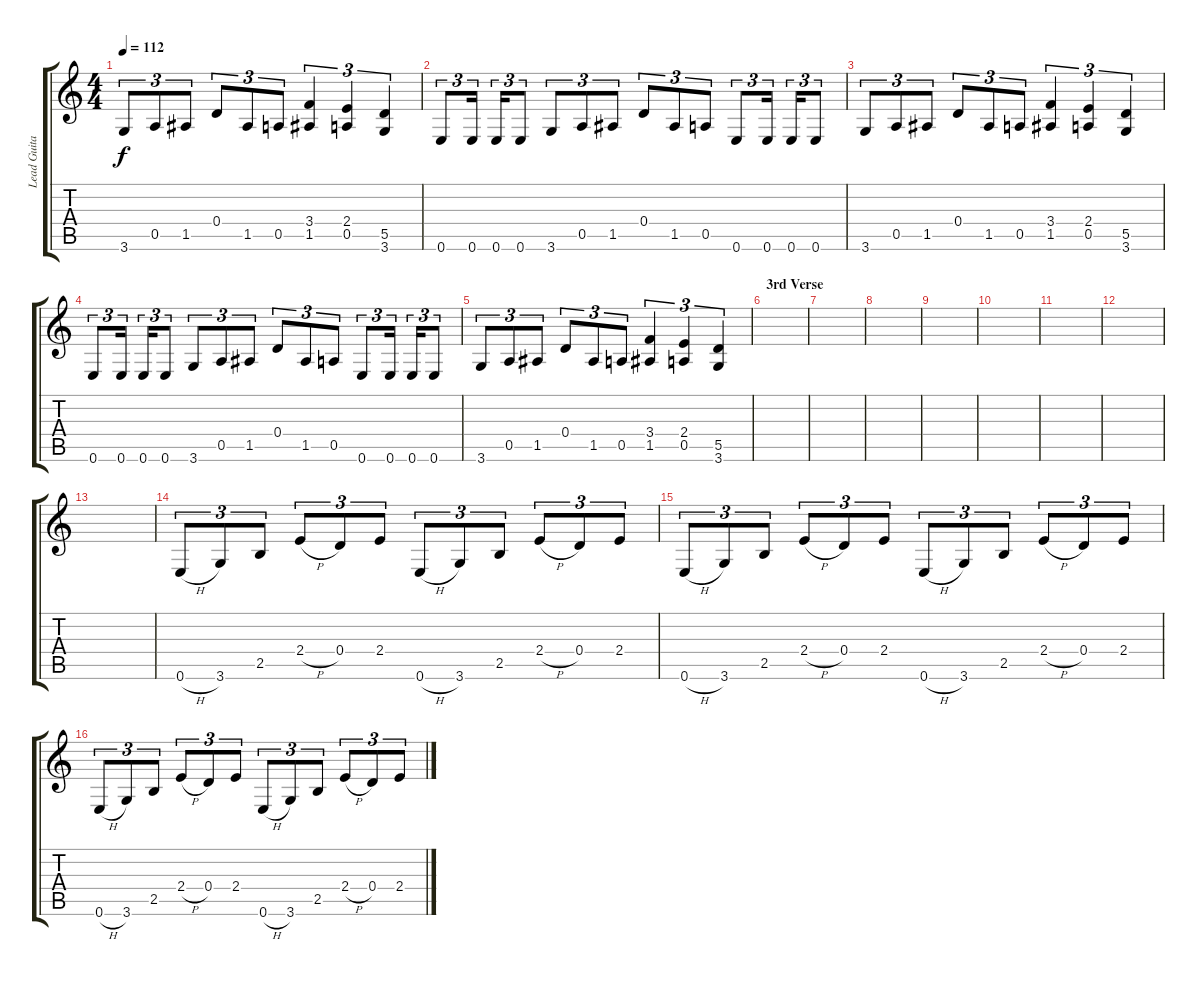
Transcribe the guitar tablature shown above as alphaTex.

\track ("Lead Guitar I (Dave Mustaine)" "Lead Guita") {instrument distortionguitar}
\staff {score tabs}
\tuning (E4 B3 G3 D3 A2 E2) {hide}
\ts (4 4)
\tempo 112
\clef g2
\ks c
3.6.8{tu (3 2) dy f} 0.5.8{tu (3 2)} 1.5.8{tu (3 2)} 0.4.8{tu (3 2)} 1.5.8{tu (3 2)} 0.5.8{tu (3 2)} (3.4 1.5).4{tu (3 2)} (2.4 0.5).4{tu (3 2)} (5.5 3.6).4{tu (3 2)} |
0.6.8{tu (3 2)} 0.6.16{tu (3 2)} 0.6.16{tu (3 2)} 0.6.8{tu (3 2)} 3.6.8{tu (3 2)} 0.5.8{tu (3 2)} 1.5.8{tu (3 2)} 0.4.8{tu (3 2)} 1.5.8{tu (3 2)} 0.5.8{tu (3 2)} 0.6.8{tu (3 2)} 0.6.16{tu (3 2)} 0.6.16{tu (3 2)} 0.6.8{tu (3 2)} |
3.6.8{tu (3 2)} 0.5.8{tu (3 2)} 1.5.8{tu (3 2)} 0.4.8{tu (3 2)} 1.5.8{tu (3 2)} 0.5.8{tu (3 2)} (3.4 1.5).4{tu (3 2)} (2.4 0.5).4{tu (3 2)} (5.5 3.6).4{tu (3 2)} |
0.6.8{tu (3 2)} 0.6.16{tu (3 2)} 0.6.16{tu (3 2)} 0.6.8{tu (3 2)} 3.6.8{tu (3 2)} 0.5.8{tu (3 2)} 1.5.8{tu (3 2)} 0.4.8{tu (3 2)} 1.5.8{tu (3 2)} 0.5.8{tu (3 2)} 0.6.8{tu (3 2)} 0.6.16{tu (3 2)} 0.6.16{tu (3 2)} 0.6.8{tu (3 2)} |
3.6.8{tu (3 2)} 0.5.8{tu (3 2)} 1.5.8{tu (3 2)} 0.4.8{tu (3 2)} 1.5.8{tu (3 2)} 0.5.8{tu (3 2)} (3.4 1.5).4{tu (3 2)} (2.4 0.5).4{tu (3 2)} (5.5 3.6).4{tu (3 2)} |
\section ("" "3rd Verse")
|
|
|
|
|
|
|
|
0.6{h}.8{tu (3 2)} 3.6.8{tu (3 2)} 2.5.8{tu (3 2)} 2.4{h}.8{tu (3 2)} 0.4.8{tu (3 2)} 2.4.8{tu (3 2)} 0.6{h}.8{tu (3 2)} 3.6.8{tu (3 2)} 2.5.8{tu (3 2)} 2.4{h}.8{tu (3 2)} 0.4.8{tu (3 2)} 2.4.8{tu (3 2)} |
0.6{h}.8{tu (3 2)} 3.6.8{tu (3 2)} 2.5.8{tu (3 2)} 2.4{h}.8{tu (3 2)} 0.4.8{tu (3 2)} 2.4.8{tu (3 2)} 0.6{h}.8{tu (3 2)} 3.6.8{tu (3 2)} 2.5.8{tu (3 2)} 2.4{h}.8{tu (3 2)} 0.4.8{tu (3 2)} 2.4.8{tu (3 2)} |
0.6{h}.8{tu (3 2)} 3.6.8{tu (3 2)} 2.5.8{tu (3 2)} 2.4{h}.8{tu (3 2)} 0.4.8{tu (3 2)} 2.4.8{tu (3 2)} 0.6{h}.8{tu (3 2)} 3.6.8{tu (3 2)} 2.5.8{tu (3 2)} 2.4{h}.8{tu (3 2)} 0.4.8{tu (3 2)} 2.4.8{tu (3 2)}
